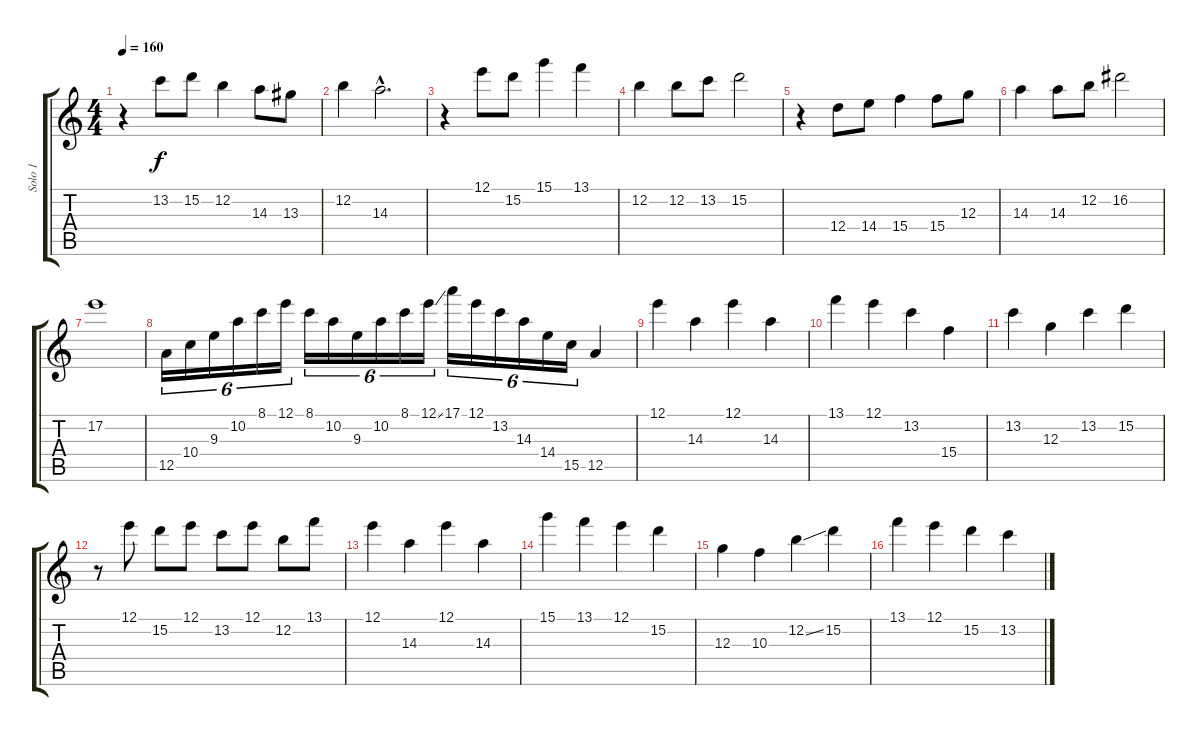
\track ("Solo 1" "Solo 1") {instrument distortionguitar}
\staff {score tabs}
\tuning (E4 B3 G3 D3 A2 E2) {hide}
\ts (4 4)
\tempo 160
\clef g2
\ks c
r.4{dy f} 13.2.8 15.2.8 12.2.4 14.3.8 13.3.8 |
12.2.4 14.3{hac}.2{d} |
r.4 12.1.8 15.2.8 15.1.4 13.1.4 |
12.2.4 12.2.8 13.2.8 15.2.2 |
r.4 12.4.8 14.4.8 15.4.4 15.4.8 12.3.8 |
14.3.4 14.3.8 12.2.8 16.2.2 |
17.2.1 |
12.5.16{tu (6 4)} 10.4.16{tu (6 4)} 9.3.16{tu (6 4)} 10.2.16{tu (6 4)} 8.1.16{tu (6 4)} 12.1.16{tu (6 4)} 8.1.16{tu (6 4)} 10.2.16{tu (6 4)} 9.3.16{tu (6 4)} 10.2.16{tu (6 4)} 8.1.16{tu (6 4)} 12.1{ss}.16{tu (6 4)} 17.1.16{tu (6 4)} 12.1.16{tu (6 4)} 13.2.16{tu (6 4)} 14.3.16{tu (6 4)} 14.4.16{tu (6 4)} 15.5.16{tu (6 4)} 12.5.4 |
12.1.4 14.3.4 12.1.4 14.3.4 |
13.1.4 12.1.4 13.2.4 15.4.4 |
13.2.4 12.3.4 13.2.4 15.2.4 |
r.8 12.1.8 15.2.8 12.1.8 13.2.8 12.1.8 12.2.8 13.1.8 |
12.1.4 14.3.4 12.1.4 14.3.4 |
15.1.4 13.1.4 12.1.4 15.2.4 |
12.3.4 10.3.4 12.2{ss}.4 15.2.4 |
13.1.4 12.1.4 15.2.4 13.2.4
